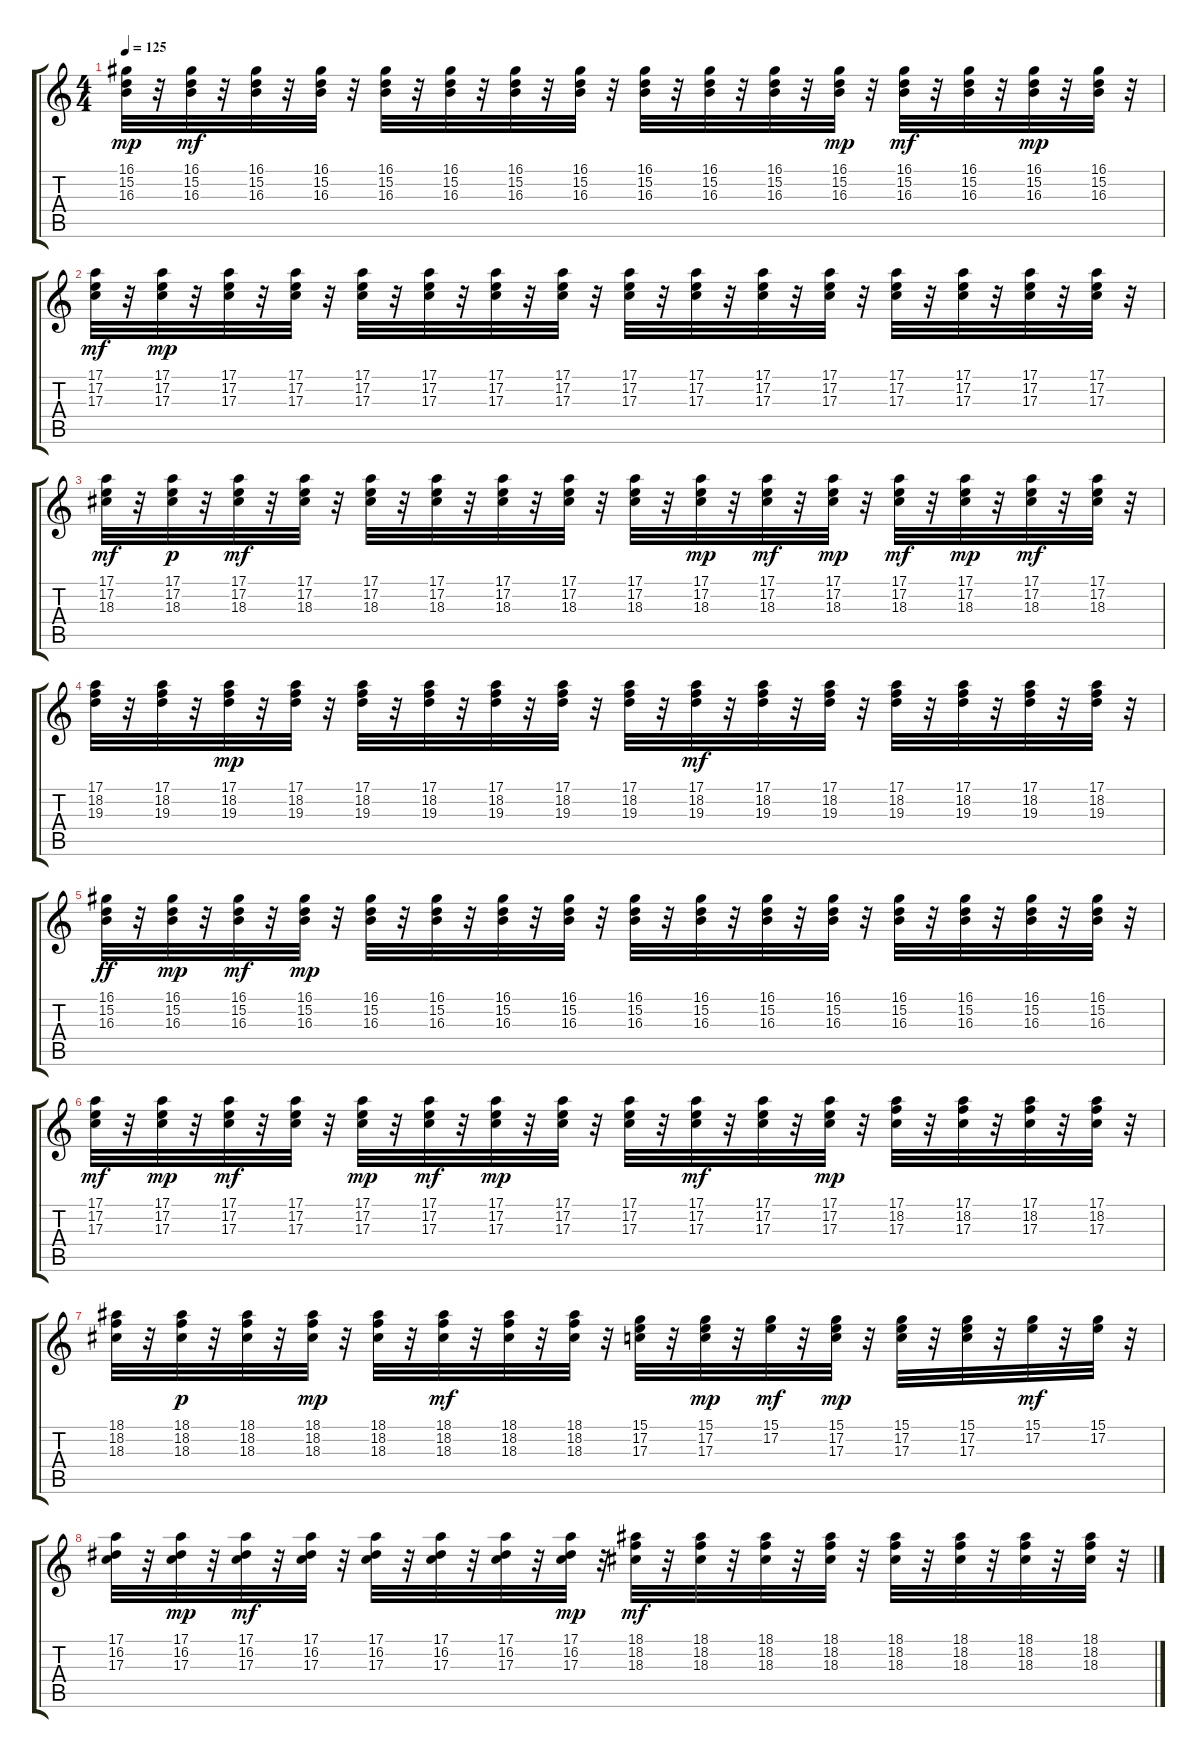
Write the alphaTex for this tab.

\track "" {instrument brightacousticpiano}
\staff {score tabs}
\tuning (E4 B3 G3 D3 A2 E2) {hide}
\ts (4 4)
\tempo 125
\clef g2
\ks c
(16.1 15.2 16.3).32{dy mp} r.32 (16.1 15.2 16.3).32{dy mf} r.32 (16.1 15.2 16.3).32 r.32 (16.1 15.2 16.3).32 r.32 (16.1 15.2 16.3).32 r.32 (16.1 15.2 16.3).32 r.32 (16.1 15.2 16.3).32 r.32 (16.1 15.2 16.3).32 r.32 (16.1 15.2 16.3).32 r.32 (16.1 15.2 16.3).32 r.32 (16.1 15.2 16.3).32 r.32 (16.1 15.2 16.3).32{dy mp} r.32 (16.1 15.2 16.3).32{dy mf} r.32 (16.1 15.2 16.3).32 r.32 (16.1 15.2 16.3).32{dy mp} r.32 (16.1 15.2 16.3).32 r.32 |
(17.1 17.2 17.3).32{dy mf} r.32 (17.1 17.2 17.3).32{dy mp} r.32 (17.1 17.2 17.3).32 r.32 (17.1 17.2 17.3).32 r.32 (17.1 17.2 17.3).32 r.32 (17.1 17.2 17.3).32 r.32 (17.1 17.2 17.3).32 r.32 (17.1 17.2 17.3).32 r.32 (17.1 17.2 17.3).32 r.32 (17.1 17.2 17.3).32 r.32 (17.1 17.2 17.3).32 r.32 (17.1 17.2 17.3).32 r.32 (17.1 17.2 17.3).32 r.32 (17.1 17.2 17.3).32 r.32 (17.1 17.2 17.3).32 r.32 (17.1 17.2 17.3).32 r.32 |
(17.1 17.2 18.3).32{dy mf} r.32 (17.1 17.2 18.3).32{dy p} r.32 (17.1 17.2 18.3).32{dy mf} r.32 (17.1 17.2 18.3).32 r.32 (17.1 17.2 18.3).32 r.32 (17.1 17.2 18.3).32 r.32 (17.1 17.2 18.3).32 r.32 (17.1 17.2 18.3).32 r.32 (17.1 17.2 18.3).32 r.32 (17.1 17.2 18.3).32{dy mp} r.32 (17.1 17.2 18.3).32{dy mf} r.32 (17.1 17.2 18.3).32{dy mp} r.32 (17.1 17.2 18.3).32{dy mf} r.32 (17.1 17.2 18.3).32{dy mp} r.32 (17.1 17.2 18.3).32{dy mf} r.32 (17.1 17.2 18.3).32 r.32 |
(17.1 18.2 19.3).32 r.32 (17.1 18.2 19.3).32 r.32 (17.1 18.2 19.3).32{dy mp} r.32 (17.1 18.2 19.3).32 r.32 (17.1 18.2 19.3).32 r.32 (17.1 18.2 19.3).32 r.32 (17.1 18.2 19.3).32 r.32 (17.1 18.2 19.3).32 r.32 (17.1 18.2 19.3).32 r.32 (17.1 18.2 19.3).32{dy mf} r.32 (17.1 18.2 19.3).32 r.32 (17.1 18.2 19.3).32 r.32 (17.1 18.2 19.3).32 r.32 (17.1 18.2 19.3).32 r.32 (17.1 18.2 19.3).32 r.32 (17.1 18.2 19.3).32 r.32 |
(16.1 15.2 16.3).32{dy ff} r.32 (16.1 15.2 16.3).32{dy mp} r.32 (16.1 15.2 16.3).32{dy mf} r.32 (16.1 15.2 16.3).32{dy mp} r.32 (16.1 15.2 16.3).32 r.32 (16.1 15.2 16.3).32 r.32 (16.1 15.2 16.3).32 r.32 (16.1 15.2 16.3).32 r.32 (16.1 15.2 16.3).32 r.32 (16.1 15.2 16.3).32 r.32 (16.1 15.2 16.3).32 r.32 (16.1 15.2 16.3).32 r.32 (16.1 15.2 16.3).32 r.32 (16.1 15.2 16.3).32 r.32 (16.1 15.2 16.3).32 r.32 (16.1 15.2 16.3).32 r.32 |
(17.1 17.2 17.3).32{dy mf} r.32 (17.1 17.2 17.3).32{dy mp} r.32 (17.1 17.2 17.3).32{dy mf} r.32 (17.1 17.2 17.3).32 r.32 (17.1 17.2 17.3).32{dy mp} r.32 (17.1 17.2 17.3).32{dy mf} r.32 (17.1 17.2 17.3).32{dy mp} r.32 (17.1 17.2 17.3).32 r.32 (17.1 17.2 17.3).32 r.32 (17.1 17.2 17.3).32{dy mf} r.32 (17.1 17.2 17.3).32 r.32 (17.1 17.2 17.3).32{dy mp} r.32 (17.1 18.2 17.3).32 r.32 (17.1 18.2 17.3).32 r.32 (17.1 18.2 17.3).32 r.32 (17.1 18.2 17.3).32 r.32 |
(18.1 18.2 18.3).32 r.32 (18.1 18.2 18.3).32{dy p} r.32 (18.1 18.2 18.3).32 r.32 (18.1 18.2 18.3).32{dy mp} r.32 (18.1 18.2 18.3).32 r.32 (18.1 18.2 18.3).32{dy mf} r.32 (18.1 18.2 18.3).32 r.32 (18.1 18.2 18.3).32 r.32 (15.1 17.2 17.3).32 r.32 (15.1 17.2 17.3).32{dy mp} r.32 (15.1 17.2).32{dy mf} r.32 (15.1 17.2 17.3).32{dy mp} r.32 (15.1 17.2 17.3).32 r.32 (15.1 17.2 17.3).32 r.32 (15.1 17.2).32{dy mf} r.32 (15.1 17.2).32 r.32 |
(17.1 16.2 17.3).32 r.32 (17.1 16.2 17.3).32{dy mp} r.32 (17.1 16.2 17.3).32{dy mf} r.32 (17.1 16.2 17.3).32 r.32 (17.1 16.2 17.3).32 r.32 (17.1 16.2 17.3).32 r.32 (17.1 16.2 17.3).32 r.32 (17.1 16.2 17.3).32{dy mp} r.32 (18.1 18.2 18.3).32{dy mf} r.32 (18.1 18.2 18.3).32 r.32 (18.1 18.2 18.3).32 r.32 (18.1 18.2 18.3).32 r.32 (18.1 18.2 18.3).32 r.32 (18.1 18.2 18.3).32 r.32 (18.1 18.2 18.3).32 r.32 (18.1 18.2 18.3).32 r.32
